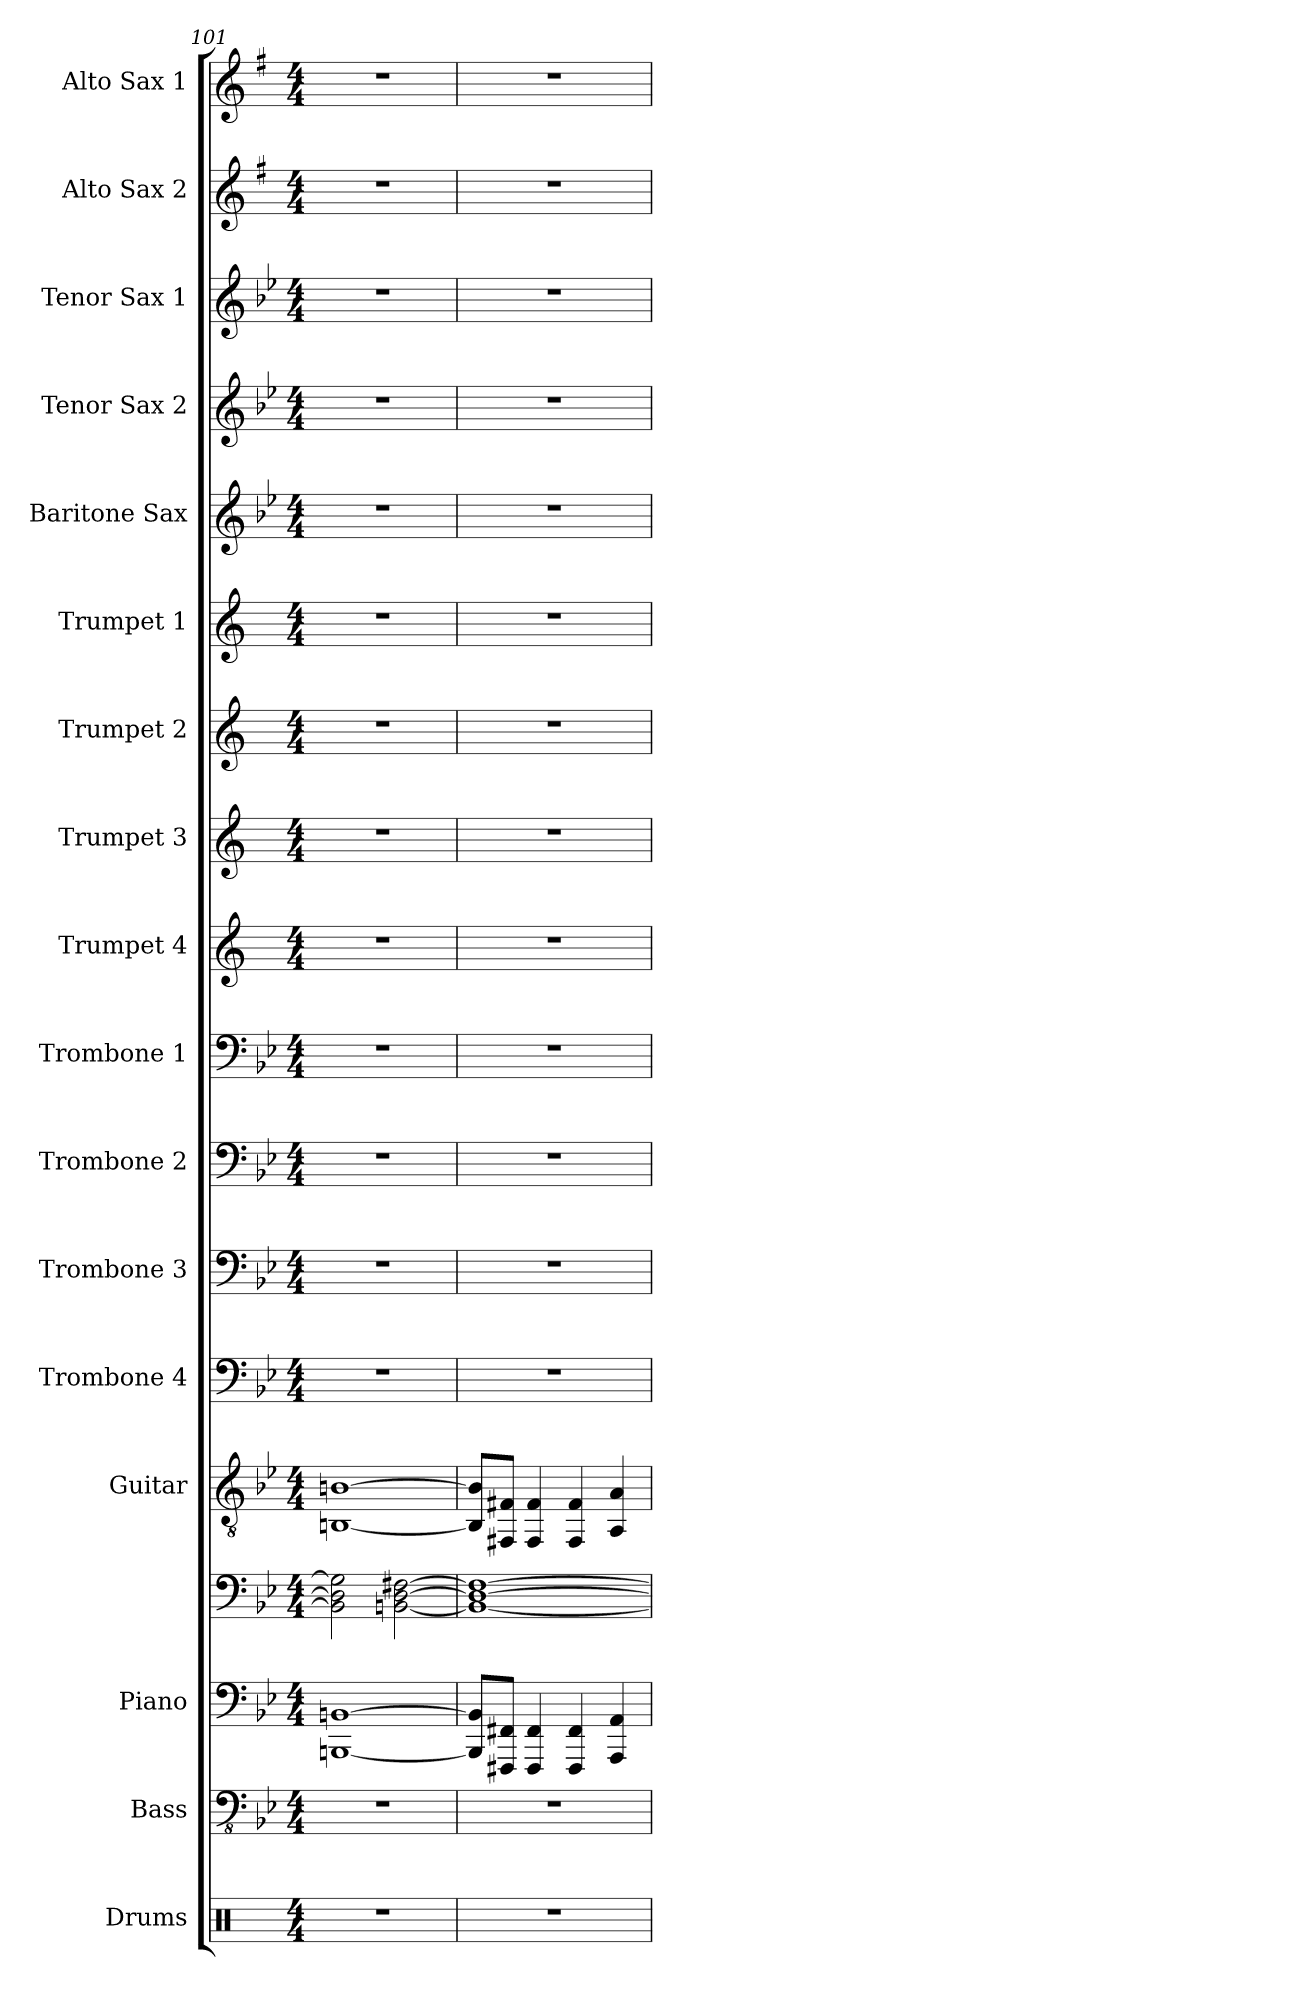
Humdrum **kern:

**kern	**kern	**kern	**kern	**kern	**kern	**kern	**kern	**kern	**kern	**kern	**kern	**kern	**kern	**kern	**kern	**kern	**kern
*part17	*part16	*part15	*part15	*part14	*part13	*part12	*part11	*part10	*part9	*part8	*part7	*part6	*part5	*part4	*part3	*part2	*part1
*staff18	*staff17	*staff16	*staff15	*staff14	*staff13	*staff12	*staff11	*staff10	*staff9	*staff8	*staff7	*staff6	*staff5	*staff4	*staff3	*staff2	*staff1
*I"Drums	*I"Bass	*I"Piano	*	*I"Guitar	*I"Trombone 4	*I"Trombone 3	*I"Trombone 2	*I"Trombone 1	*I"Trumpet 4	*I"Trumpet 3	*I"Trumpet 2	*I"Trumpet 1	*I"Baritone Sax	*I"Tenor Sax 2	*I"Tenor Sax 1	*I"Alto Sax 2	*I"Alto Sax 1
*I'Drums	*I'Bass	*I'Piano	*	*I'Gtr.	*I'Tbn. 4	*I'Tbn. 3	*I'Tbn. 2	*I'Tbn. 1	*I'Tpt. 4	*I'Tpt. 3	*I'Tpt. 2	*I'Tpt. 1	*I'Bari	*I'Tenor 2	*I'Tenor 1	*I'Alto 2	*I'Alto 1
*clefX	*clefFv4	*clefF4	*clefF4	*clefGv2	*clefF4	*clefF4	*clefF4	*clefF4	*clefG2	*clefG2	*clefG2	*clefG2	*clefG2	*clefG2	*clefG2	*clefG2	*clefG2
*	*	*	*	*	*	*	*	*	*ITrd1c2	*ITrd1c2	*ITrd1c2	*ITrd1c2	*ITrd12c21	*ITrd8c14	*ITrd8c14	*ITrd5c9	*ITrd5c9
*k[]	*k[b-e-]	*k[b-e-]	*k[b-e-]	*k[b-e-]	*k[b-e-]	*k[b-e-]	*k[b-e-]	*k[b-e-]	*k[b-e-]	*k[b-e-]	*k[b-e-]	*k[b-e-]	*k[b-e-]	*k[b-e-]	*k[b-e-]	*k[b-e-]	*k[b-e-]
*M4/4	*M4/4	*M4/4	*M4/4	*M4/4	*M4/4	*M4/4	*M4/4	*M4/4	*M4/4	*M4/4	*M4/4	*M4/4	*M4/4	*M4/4	*M4/4	*M4/4	*M4/4
=101	=101	=101	=101	=101	=101	=101	=101	=101	=101	=101	=101	=101	=101	=101	=101	=101	=101
1r	1r	[1BBBn [1BBn	2BB\] 2D\] 2G\]	[1BBn [1Bn	1r	1r	1r	1r	1r	1r	1r	1r	1r	1r	1r	1r	1r
.	.	.	[2BBn\ [2D\ [2F#X\	.	.	.	.	.	.	.	.	.	.	.	.	.	.
=102	=102	=102	=102	=102	=102	=102	=102	=102	=102	=102	=102	=102	=102	=102	=102	=102	=102
1r	1r	8BBB/] 8BB/]L	1BB_ 1D_ 1F#_	8BB/] 8B/]L	1r	1r	1r	1r	1r	1r	1r	1r	1r	1r	1r	1r	1r
.	.	8FFF#X/ 8FF#X/J	.	8FF#X/ 8F#X/J	.	.	.	.	.	.	.	.	.	.	.	.	.
.	.	4FFF#/ 4FF#/	.	4FF#/ 4F#/	.	.	.	.	.	.	.	.	.	.	.	.	.
.	.	4FFF#/ 4FF#/	.	4FF#/ 4F#/	.	.	.	.	.	.	.	.	.	.	.	.	.
.	.	4AAA/ 4AA/	.	4AA/ 4A/	.	.	.	.	.	.	.	.	.	.	.	.	.
=	=	=	=	=	=	=	=	=	=	=	=	=	=	=	=	=	=
*-	*-	*-	*-	*-	*-	*-	*-	*-	*-	*-	*-	*-	*-	*-	*-	*-	*-
